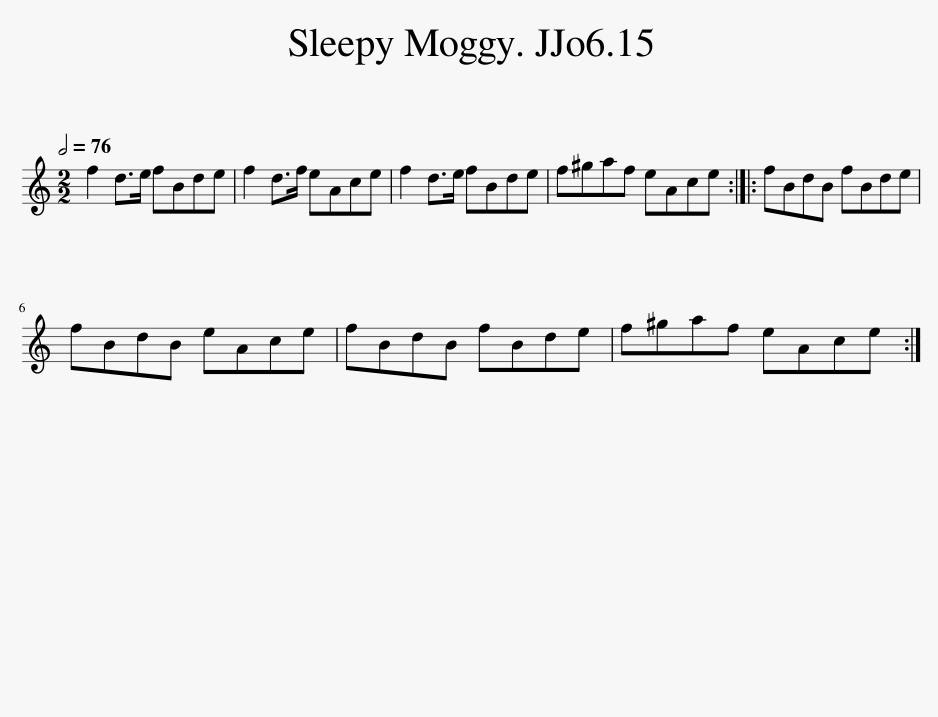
X:1
L:1/8
Q:1/2=76
M:2/2
I:linebreak $
K:C
V:1 treble
V:1
 f2 d>e fBde | f2 d>f eAce | f2 d>e fBde | f^gaf eAce :: fBdB fBde |$ %5
 fBdB eAce | fBdB fBde | f^gaf eAce :| %8
